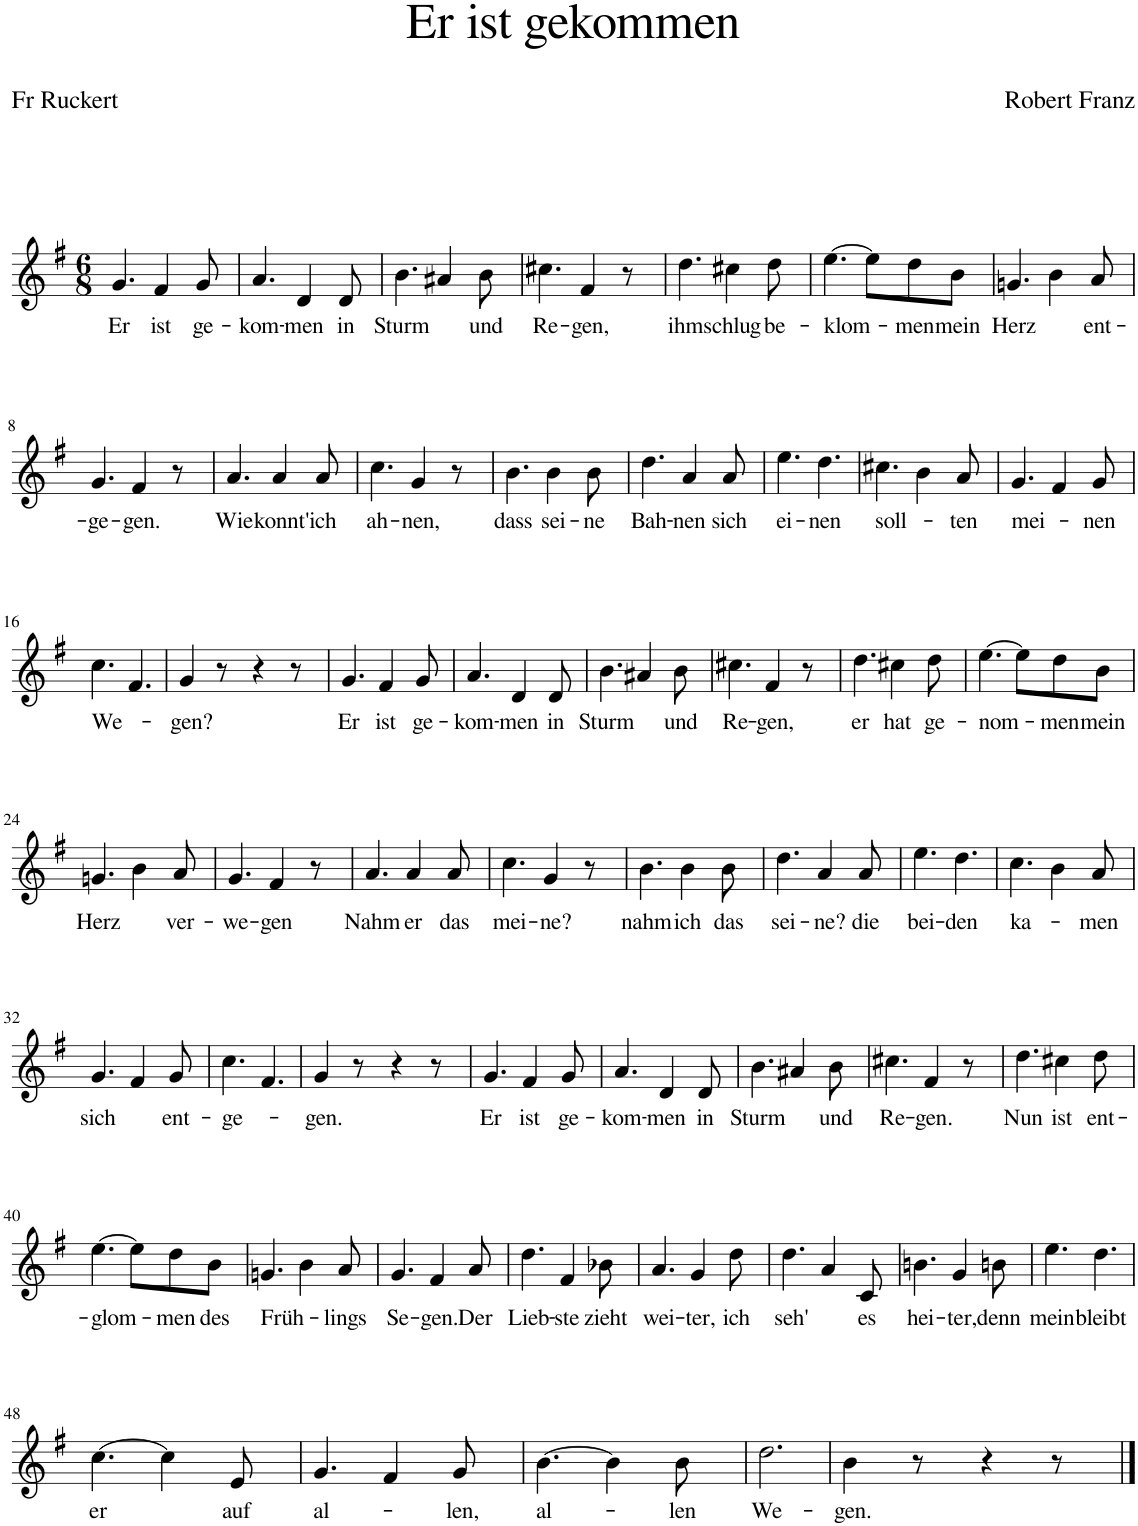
**kern	**text
*part1	*part1
*staff1	*staff1
*I"Piano	*
*I'Pno	*
*clefG2	*
*k[f#]	*
*M6/8	*
=1	=1
!	!LO:LY:b
4.g/	Er
!	!LO:LY:b
4f#/	ist
!	!LO:LY:b
8g/	ge-
=2	=2
!	!LO:LY:b
4.a/	-kom-
!	!LO:LY:b
4d/	-men
!	!LO:LY:b
8d/	in
=3	=3
!	!LO:LY:b
4.b\	Sturm
4a#X/	.
!	!LO:LY:b
8b\	und
=4	=4
!	!LO:LY:b
4.cc#X\	Re-
!	!LO:LY:b
4f#/	-gen,
8r	.
=5	=5
!	!LO:LY:b
4.dd\	ihm
!	!LO:LY:b
4cc#X\	schlug
!	!LO:LY:b
8dd\	be-
=6	=6
!	!LO:LY:b
[4.ee\	-klom-
8ee\L]	.
!	!LO:LY:b
8dd\	-men
!	!LO:LY:b
8b\J	mein
=7	=7
!	!LO:LY:b
4.gn/	Herz
4b\	.
!	!LO:LY:b
8a/	ent-
!!LO:LB:g=z
=8	=8
!	!LO:LY:b
4.g/	-ge-
!	!LO:LY:b
4f#/	-gen.
8r	.
=9	=9
!	!LO:LY:b
4.a/	Wie
!	!LO:LY:b
4a/	konnt'
!	!LO:LY:b
8a/	ich
=10	=10
!	!LO:LY:b
4.cc\	ah-
!	!LO:LY:b
4g/	-nen,
8r	.
=11	=11
!	!LO:LY:b
4.b\	dass
!	!LO:LY:b
4b\	sei-
!	!LO:LY:b
8b\	-ne
=12	=12
!	!LO:LY:b
4.dd\	Bah-
!	!LO:LY:b
4a/	-nen
!	!LO:LY:b
8a/	sich
=13	=13
!	!LO:LY:b
4.ee\	ei-
!	!LO:LY:b
4.dd\	-nen
=14	=14
!	!LO:LY:b
4.cc#X\	soll-
4b\	.
!	!LO:LY:b
8a/	-ten
=15	=15
!	!LO:LY:b
4.g/	mei-
4f#/	.
!	!LO:LY:b
8g/	-nen
!!LO:LB:g=z
=16	=16
!	!LO:LY:b
4.cc\	We-
4.f#/	.
=17	=17
!	!LO:LY:b
4g/	-gen?
8r	.
4r	.
8r	.
=18	=18
!	!LO:LY:b
4.g/	Er
!	!LO:LY:b
4f#/	ist
!	!LO:LY:b
8g/	ge-
=19	=19
!	!LO:LY:b
4.a/	-kom-
!	!LO:LY:b
4d/	-men
!	!LO:LY:b
8d/	in
=20	=20
!	!LO:LY:b
4.b\	Sturm
4a#X/	.
!	!LO:LY:b
8b\	und
=21	=21
!	!LO:LY:b
4.cc#X\	Re-
!	!LO:LY:b
4f#/	-gen,
8r	.
=22	=22
!	!LO:LY:b
4.dd\	er
!	!LO:LY:b
4cc#X\	hat
!	!LO:LY:b
8dd\	ge-
=23	=23
!	!LO:LY:b
[4.ee\	-nom-
8ee\L]	.
!	!LO:LY:b
8dd\	-men
!	!LO:LY:b
8b\J	mein
!!LO:LB:g=z
=24	=24
!	!LO:LY:b
4.gn/	Herz
4b\	.
!	!LO:LY:b
8a/	ver-
=25	=25
!	!LO:LY:b
4.g/	-we-
!	!LO:LY:b
4f#/	-gen
8r	.
=26	=26
!	!LO:LY:b
4.a/	Nahm
!	!LO:LY:b
4a/	er
!	!LO:LY:b
8a/	das
=27	=27
!	!LO:LY:b
4.cc\	mei-
!	!LO:LY:b
4g/	-ne?
8r	.
=28	=28
!	!LO:LY:b
4.b\	nahm
!	!LO:LY:b
4b\	ich
!	!LO:LY:b
8b\	das
=29	=29
!	!LO:LY:b
4.dd\	sei-
!	!LO:LY:b
4a/	-ne?
!	!LO:LY:b
8a/	die
=30	=30
!	!LO:LY:b
4.ee\	bei-
!	!LO:LY:b
4.dd\	-den
=31	=31
!	!LO:LY:b
4.cc\	ka-
4b\	.
!	!LO:LY:b
8a/	-men
!!LO:LB:g=z
=32	=32
!	!LO:LY:b
4.g/	sich
4f#/	.
!	!LO:LY:b
8g/	ent-
=33	=33
!	!LO:LY:b
4.cc\	-ge-
4.f#/	.
=34	=34
!	!LO:LY:b
4g/	-gen.
8r	.
4r	.
8r	.
=35	=35
!	!LO:LY:b
4.g/	Er
!	!LO:LY:b
4f#/	ist
!	!LO:LY:b
8g/	ge-
=36	=36
!	!LO:LY:b
4.a/	-kom-
!	!LO:LY:b
4d/	-men
!	!LO:LY:b
8d/	in
=37	=37
!	!LO:LY:b
4.b\	Sturm
4a#X/	.
!	!LO:LY:b
8b\	und
=38	=38
!	!LO:LY:b
4.cc#X\	Re-
!	!LO:LY:b
4f#/	-gen.
8r	.
=39	=39
!	!LO:LY:b
4.dd\	Nun
!	!LO:LY:b
4cc#X\	ist
!	!LO:LY:b
8dd\	ent-
!!LO:LB:g=z
=40	=40
!	!LO:LY:b
[4.ee\	-glom-
8ee\L]	.
!	!LO:LY:b
8dd\	-men
!	!LO:LY:b
8b\J	des
=41	=41
!	!LO:LY:b
4.gn/	Früh-
4b\	.
!	!LO:LY:b
8a/	-lings
=42	=42
!	!LO:LY:b
4.g/	Se-
!	!LO:LY:b
4f#/	-gen.
!	!LO:LY:b
8a/	Der
=43	=43
!	!LO:LY:b
4.dd\	Lieb-
!	!LO:LY:b
4f#/	-ste
!	!LO:LY:b
8b-X\	zieht
=44	=44
!	!LO:LY:b
4.a/	wei-
!	!LO:LY:b
4g/	-ter,
!	!LO:LY:b
8dd\	ich
=45	=45
!	!LO:LY:b
4.dd\	seh'
4a/	.
!	!LO:LY:b
8c/	es
=46	=46
!	!LO:LY:b
4.bn\	hei-
!	!LO:LY:b
4g/	-ter,
!	!LO:LY:b
8bn\	denn
=47	=47
!	!LO:LY:b
4.ee\	mein
!	!LO:LY:b
4.dd\	bleibt
!!LO:LB:g=z
=48	=48
!	!LO:LY:b
[4.cc\	er
4cc\]	.
!	!LO:LY:b
8e/	auf
=49	=49
!	!LO:LY:b
4.g/	al-
4f#/	.
!	!LO:LY:b
8g/	-len,
=50	=50
!	!LO:LY:b
[4.b\	al-
4b\]	.
!	!LO:LY:b
8b\	-len
=51	=51
!	!LO:LY:b
2.dd\	We-
=52	=52
!	!LO:LY:b
4b\	-gen.
8r	.
4r	.
8r	.
==	==
*-	*-
